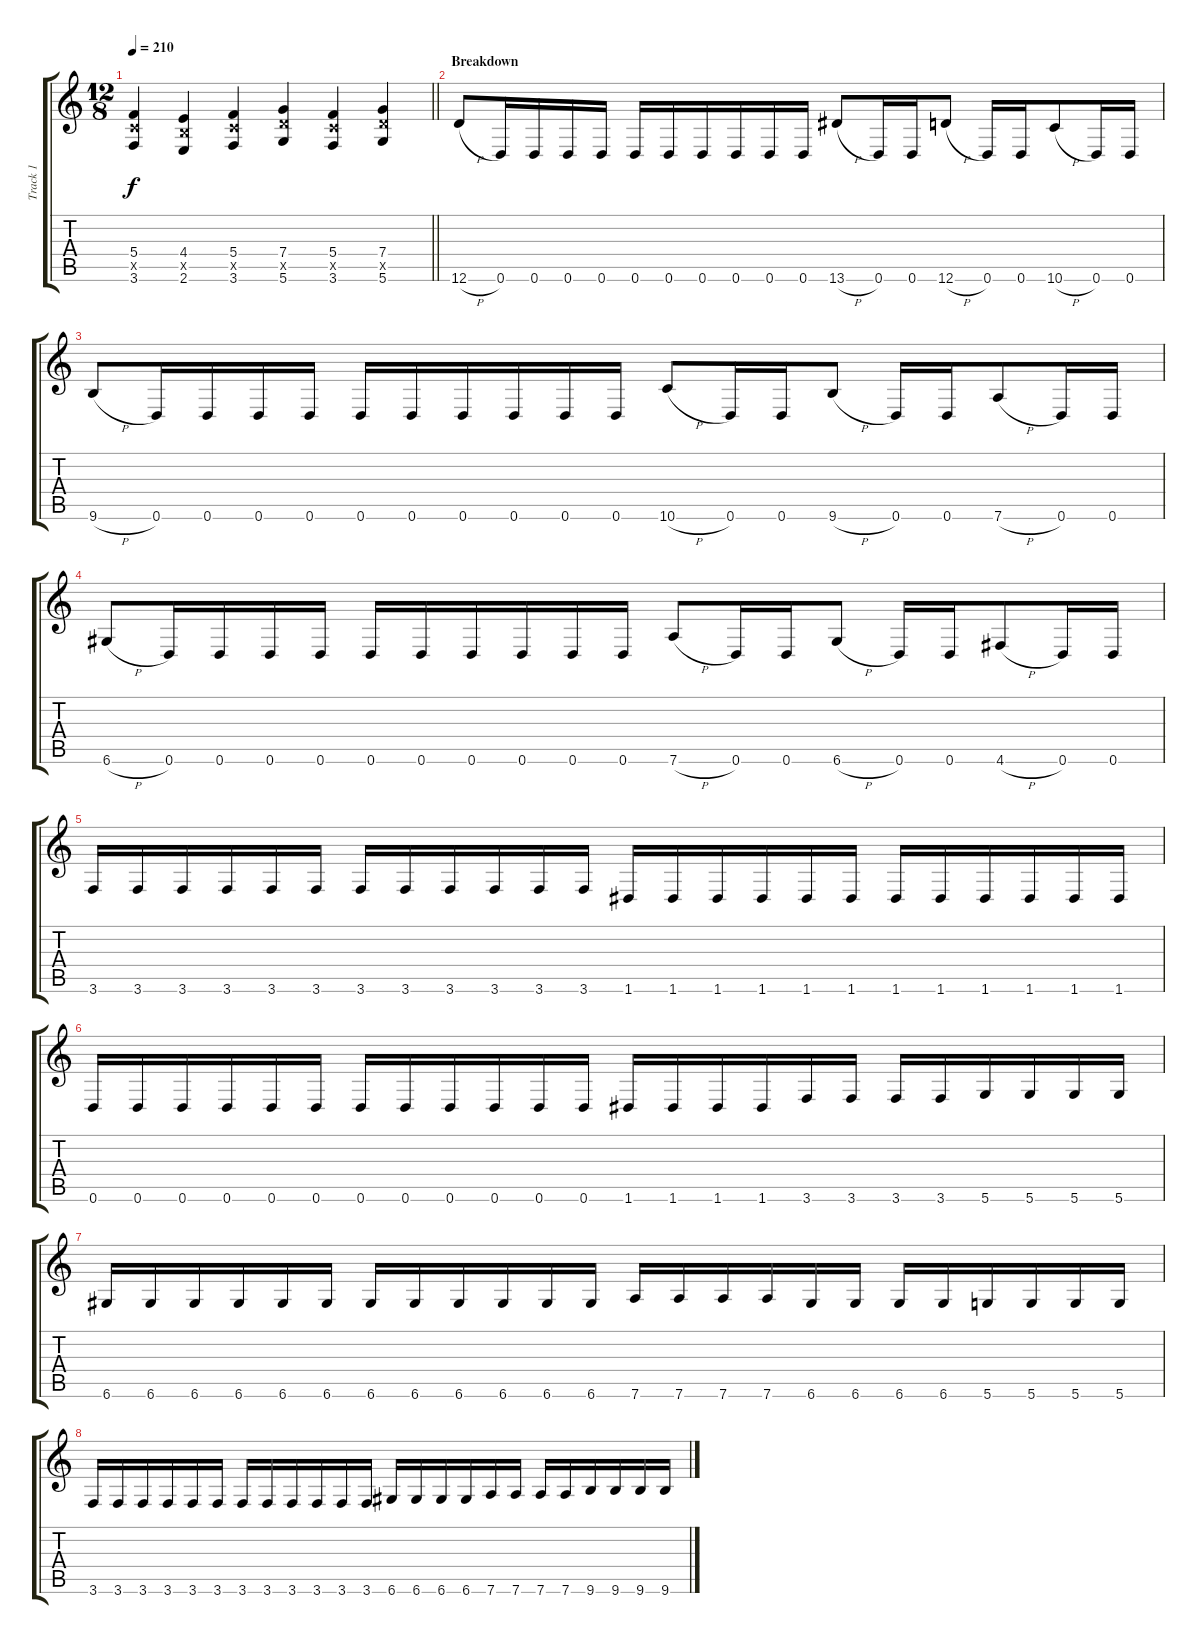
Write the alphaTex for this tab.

\track ("Track 1" "Track 1") {instrument distortionguitar}
\staff {score tabs}
\tuning (D4 A3 F3 C3 G2 D2) {hide}
\ts (12 8)
\tempo 210
\clef g2
\barLineRight lightlight
\ks c
(5.4 5.5{x} 3.6).4{dy f} (4.4 4.5{x} 2.6).4 (5.4 5.5{x} 3.6).4 (7.4 7.5{x} 5.6).4 (5.4 5.5{x} 3.6).4 (7.4 7.5{x} 5.6).4 |
\section ("" "Breakdown")
12.6{h}.8 0.6.16 0.6.16 0.6.16 0.6.16 0.6.16 0.6.16 0.6.16 0.6.16 0.6.16 0.6.16 13.6{h}.8 0.6.16 0.6.16 12.6{h}.8 0.6.16 0.6.16 10.6{h}.8 0.6.16 0.6.16 |
9.6{h}.8 0.6.16 0.6.16 0.6.16 0.6.16 0.6.16 0.6.16 0.6.16 0.6.16 0.6.16 0.6.16 10.6{h}.8 0.6.16 0.6.16 9.6{h}.8 0.6.16 0.6.16 7.6{h}.8 0.6.16 0.6.16 |
6.6{h}.8 0.6.16 0.6.16 0.6.16 0.6.16 0.6.16 0.6.16 0.6.16 0.6.16 0.6.16 0.6.16 7.6{h}.8 0.6.16 0.6.16 6.6{h}.8 0.6.16 0.6.16 4.6{h}.8 0.6.16 0.6.16 |
3.6.16 3.6.16 3.6.16 3.6.16 3.6.16 3.6.16 3.6.16 3.6.16 3.6.16 3.6.16 3.6.16 3.6.16 1.6.16 1.6.16 1.6.16 1.6.16 1.6.16 1.6.16 1.6.16 1.6.16 1.6.16 1.6.16 1.6.16 1.6.16 |
0.6.16 0.6.16 0.6.16 0.6.16 0.6.16 0.6.16 0.6.16 0.6.16 0.6.16 0.6.16 0.6.16 0.6.16 1.6.16 1.6.16 1.6.16 1.6.16 3.6.16 3.6.16 3.6.16 3.6.16 5.6.16 5.6.16 5.6.16 5.6.16 |
6.6.16 6.6.16 6.6.16 6.6.16 6.6.16 6.6.16 6.6.16 6.6.16 6.6.16 6.6.16 6.6.16 6.6.16 7.6.16 7.6.16 7.6.16 7.6.16 6.6.16 6.6.16 6.6.16 6.6.16 5.6.16 5.6.16 5.6.16 5.6.16 |
3.6.16 3.6.16 3.6.16 3.6.16 3.6.16 3.6.16 3.6.16 3.6.16 3.6.16 3.6.16 3.6.16 3.6.16 6.6.16 6.6.16 6.6.16 6.6.16 7.6.16 7.6.16 7.6.16 7.6.16 9.6.16 9.6.16 9.6.16 9.6.16
